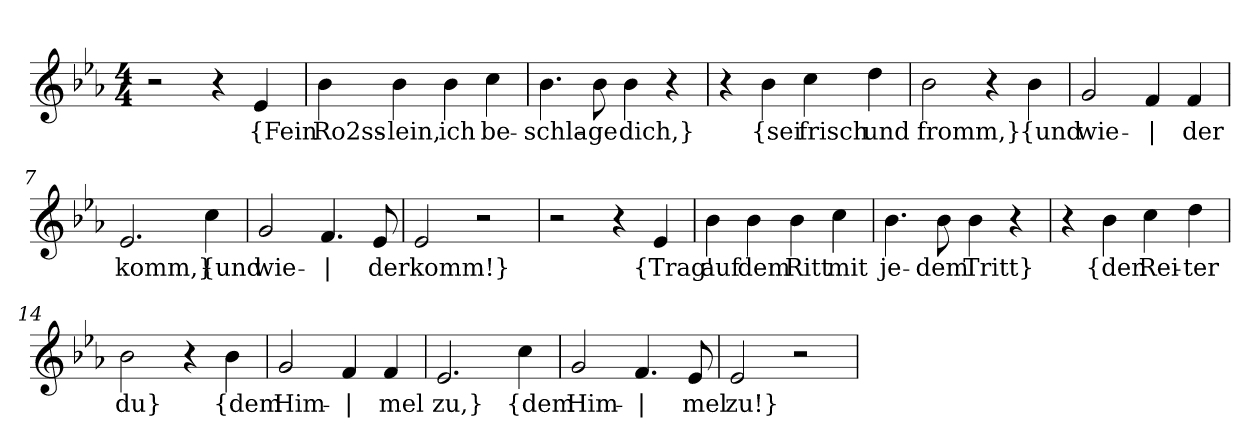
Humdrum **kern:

**kern	**text
*part1	*part1
*staff1	*staff1
*clefG2	*
*k[b-e-a-]	*
*M4/4	*
=1	=1
2r	.
4r	.
!	!LO:LY:b
4e-/	{Fein
=2	=2
!	!LO:LY:b
4b-\	Ro2ss-
!	!LO:LY:b
4b-\	-lein,
!	!LO:LY:b
4b-\	ich
!	!LO:LY:b
4cc\	be-
=3	=3
!	!LO:LY:b
4.b-\	-schla-
!	!LO:LY:b
8b-\	-ge
!	!LO:LY:b
4b-\	dich,}
4r	.
=4	=4
4r	.
!	!LO:LY:b
4b-\	{sei
!	!LO:LY:b
4cc\	frisch
!	!LO:LY:b
4dd\	und
=5	=5
!	!LO:LY:b
2b-\	fromm,}
4r	.
!	!LO:LY:b
4b-\	{und
=6	=6
!	!LO:LY:b
2g/	wie-
!	!LO:LY:b
4f/	|
!	!LO:LY:b
4f/	-der
!!LO:LB:g=z
=7	=7
!	!LO:LY:b
2.e-/	komm,}
!	!LO:LY:b
4cc\	{und
=8	=8
!	!LO:LY:b
2g/	wie-
!	!LO:LY:b
4.f/	|
!	!LO:LY:b
8e-/	-der
=9	=9
!	!LO:LY:b
2e-/	komm!}
2r	.
=10	=10
2r	.
4r	.
!	!LO:LY:b
4e-/	{Trag'
=11	=11
!	!LO:LY:b
4b-\	auf
!	!LO:LY:b
4b-\	dem
!	!LO:LY:b
4b-\	Ritt
!	!LO:LY:b
4cc\	mit
=12	=12
!	!LO:LY:b
4.b-\	je-
!	!LO:LY:b
8b-\	-dem
!	!LO:LY:b
4b-\	Tritt}
4r	.
=13	=13
4r	.
!	!LO:LY:b
4b-\	{den
!	!LO:LY:b
4cc\	Rei-
!	!LO:LY:b
4dd\	-ter
!!LO:LB:g=z
=14	=14
!	!LO:LY:b
2b-\	du}
4r	.
!	!LO:LY:b
4b-\	{dem
=15	=15
!	!LO:LY:b
2g/	Him-
!	!LO:LY:b
4f/	|
!	!LO:LY:b
4f/	-mel
=16	=16
!	!LO:LY:b
2.e-/	zu,}
!	!LO:LY:b
4cc\	{dem
=17	=17
!	!LO:LY:b
2g/	Him-
!	!LO:LY:b
4.f/	|
!	!LO:LY:b
8e-/	-mel
=18	=18
!	!LO:LY:b
2e-/	zu!}
2r	.
=	=
*-	*-
